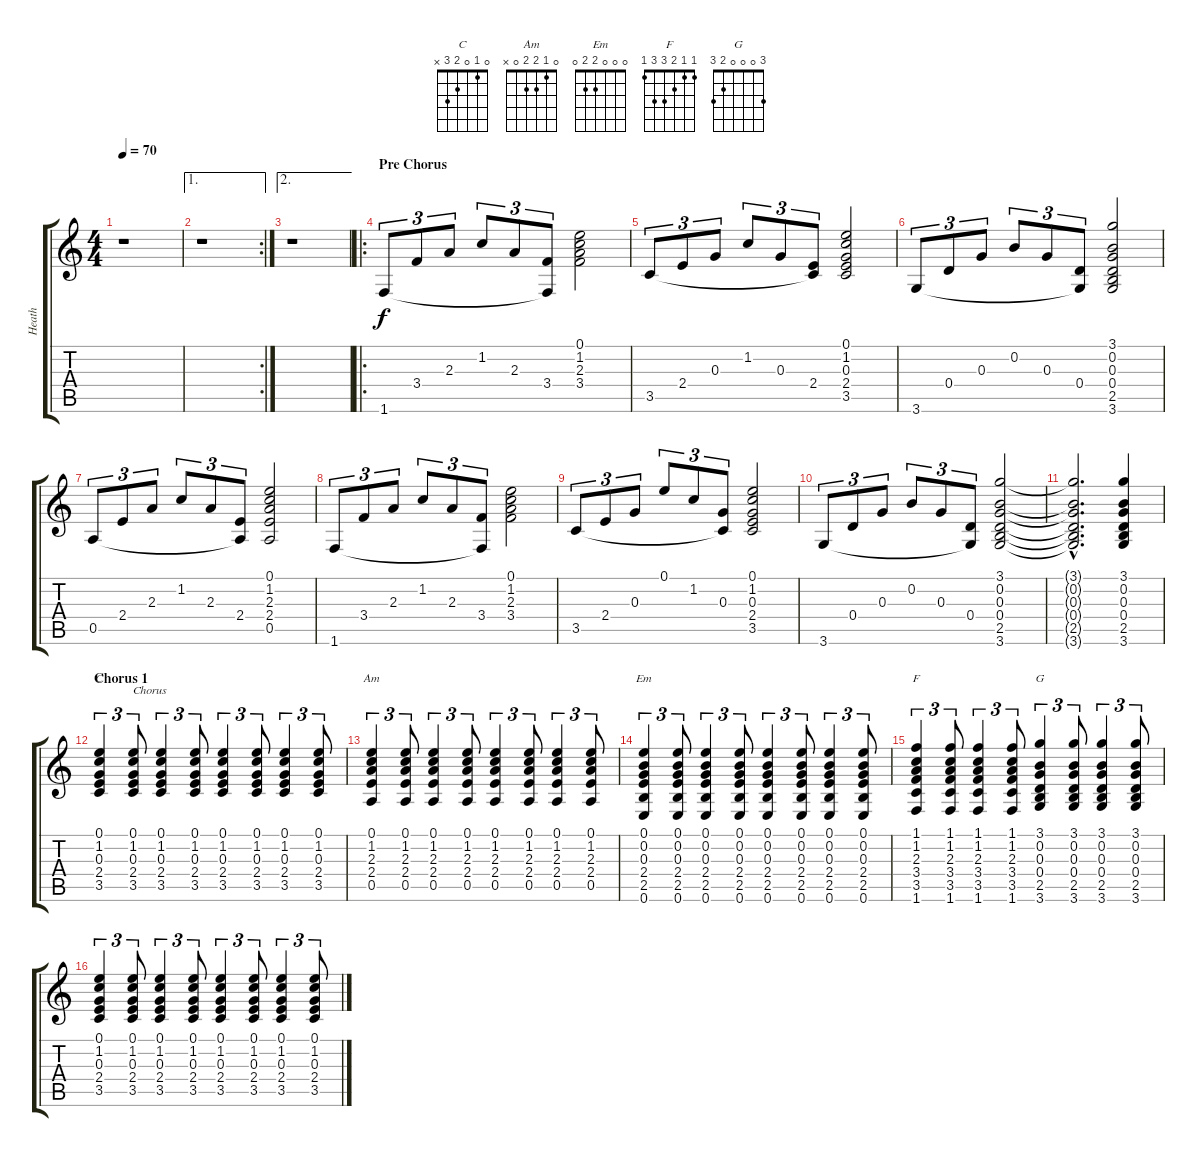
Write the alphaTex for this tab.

\track ("Heath" "Heath") {instrument acousticguitarsteel}
\staff {score tabs}
\tuning (E4 B3 G3 D3 A2 E2) {hide}
\chord ("C" 0 1 0 2 3 x)
\chord ("Am" 0 1 2 2 0 x)
\chord ("Em" 0 0 0 2 2 0)
\chord ("F" 1 1 2 3 3 1)
\chord ("G" 3 0 0 0 2 3)
\ts (4 4)
\tempo 70
\clef g2
\ks c
r.1{dy f} |
\ae 1
\rc 2
r.1 |
\ae 2
r.1 |
\ro
\section ("" "Pre Chorus")
1.6.8{tu (3 2)} 3.4.8{tu (3 2)} 2.3.8{tu (3 2)} 1.2.8{tu (3 2)} 2.3.8{tu (3 2)} (3.4 1.6{t}).8{tu (3 2)} (0.1 1.2 2.3 3.4).2 |
3.5.8{tu (3 2)} 2.4.8{tu (3 2)} 0.3.8{tu (3 2)} 1.2.8{tu (3 2)} 0.3.8{tu (3 2)} (2.4 3.5{t}).8{tu (3 2)} (0.1 1.2 0.3 2.4 3.5).2 |
3.6.8{tu (3 2)} 0.4.8{tu (3 2)} 0.3.8{tu (3 2)} 0.2.8{tu (3 2)} 0.3.8{tu (3 2)} (0.4 3.6{t}).8{tu (3 2)} (3.1 0.2 0.3 0.4 2.5 3.6).2 |
0.5.8{tu (3 2)} 2.4.8{tu (3 2)} 2.3.8{tu (3 2)} 1.2.8{tu (3 2)} 2.3.8{tu (3 2)} (2.4 0.5{t}).8{tu (3 2)} (0.1 1.2 2.3 2.4 0.5).2 |
1.6.8{tu (3 2)} 3.4.8{tu (3 2)} 2.3.8{tu (3 2)} 1.2.8{tu (3 2)} 2.3.8{tu (3 2)} (3.4 1.6{t}).8{tu (3 2)} (0.1 1.2 2.3 3.4).2 |
3.5.8{tu (3 2)} 2.4.8{tu (3 2)} 0.3.8{tu (3 2)} 0.1.8{tu (3 2)} 1.2.8{tu (3 2)} (0.3 3.5{t}).8{tu (3 2)} (0.1 1.2 0.3 2.4 3.5).2 |
3.6.8{tu (3 2)} 0.4.8{tu (3 2)} 0.3.8{tu (3 2)} 0.2.8{tu (3 2)} 0.3.8{tu (3 2)} (0.4 3.6{t}).8{tu (3 2)} (3.1 0.2 0.3 0.4 2.5 3.6).2 |
(3.1{hac t} 0.2{hac t} 0.3{hac t} 0.4{hac t} 2.5{hac t} 3.6{hac t}).2{d} (3.1 0.2 0.3 0.4 2.5 3.6).4 |
\section ("" "Chorus 1")
(0.1 1.2 0.3 2.4 3.5).4{tu (3 2) ch "C"} (0.1 1.2 0.3 2.4 3.5).8{tu (3 2) txt "Chorus"} (0.1 1.2 0.3 2.4 3.5).4{tu (3 2)} (0.1 1.2 0.3 2.4 3.5).8{tu (3 2)} (0.1 1.2 0.3 2.4 3.5).4{tu (3 2)} (0.1 1.2 0.3 2.4 3.5).8{tu (3 2)} (0.1 1.2 0.3 2.4 3.5).4{tu (3 2)} (0.1 1.2 0.3 2.4 3.5).8{tu (3 2)} |
(0.1 1.2 2.3 2.4 0.5).4{tu (3 2) ch "Am"} (0.1 1.2 2.3 2.4 0.5).8{tu (3 2)} (0.1 1.2 2.3 2.4 0.5).4{tu (3 2)} (0.1 1.2 2.3 2.4 0.5).8{tu (3 2)} (0.1 1.2 2.3 2.4 0.5).4{tu (3 2)} (0.1 1.2 2.3 2.4 0.5).8{tu (3 2)} (0.1 1.2 2.3 2.4 0.5).4{tu (3 2)} (0.1 1.2 2.3 2.4 0.5).8{tu (3 2)} |
(0.1 0.2 0.3 2.4 2.5 0.6).4{tu (3 2) ch "Em"} (0.1 0.2 0.3 2.4 2.5 0.6).8{tu (3 2)} (0.1 0.2 0.3 2.4 2.5 0.6).4{tu (3 2)} (0.1 0.2 0.3 2.4 2.5 0.6).8{tu (3 2)} (0.1 0.2 0.3 2.4 2.5 0.6).4{tu (3 2)} (0.1 0.2 0.3 2.4 2.5 0.6).8{tu (3 2)} (0.1 0.2 0.3 2.4 2.5 0.6).4{tu (3 2)} (0.1 0.2 0.3 2.4 2.5 0.6).8{tu (3 2)} |
(1.1 1.2 2.3 3.4 3.5 1.6).4{tu (3 2) ch "F"} (1.1 1.2 2.3 3.4 3.5 1.6).8{tu (3 2)} (1.1 1.2 2.3 3.4 3.5 1.6).4{tu (3 2)} (1.1 1.2 2.3 3.4 3.5 1.6).8{tu (3 2)} (3.1 0.2 0.3 0.4 2.5 3.6).4{tu (3 2) ch "G"} (3.1 0.2 0.3 0.4 2.5 3.6).8{tu (3 2)} (3.1 0.2 0.3 0.4 2.5 3.6).4{tu (3 2)} (3.1 0.2 0.3 0.4 2.5 3.6).8{tu (3 2)} |
(0.1 1.2 0.3 2.4 3.5).4{tu (3 2)} (0.1 1.2 0.3 2.4 3.5).8{tu (3 2)} (0.1 1.2 0.3 2.4 3.5).4{tu (3 2)} (0.1 1.2 0.3 2.4 3.5).8{tu (3 2)} (0.1 1.2 0.3 2.4 3.5).4{tu (3 2)} (0.1 1.2 0.3 2.4 3.5).8{tu (3 2)} (0.1 1.2 0.3 2.4 3.5).4{tu (3 2)} (0.1 1.2 0.3 2.4 3.5).8{tu (3 2)}
